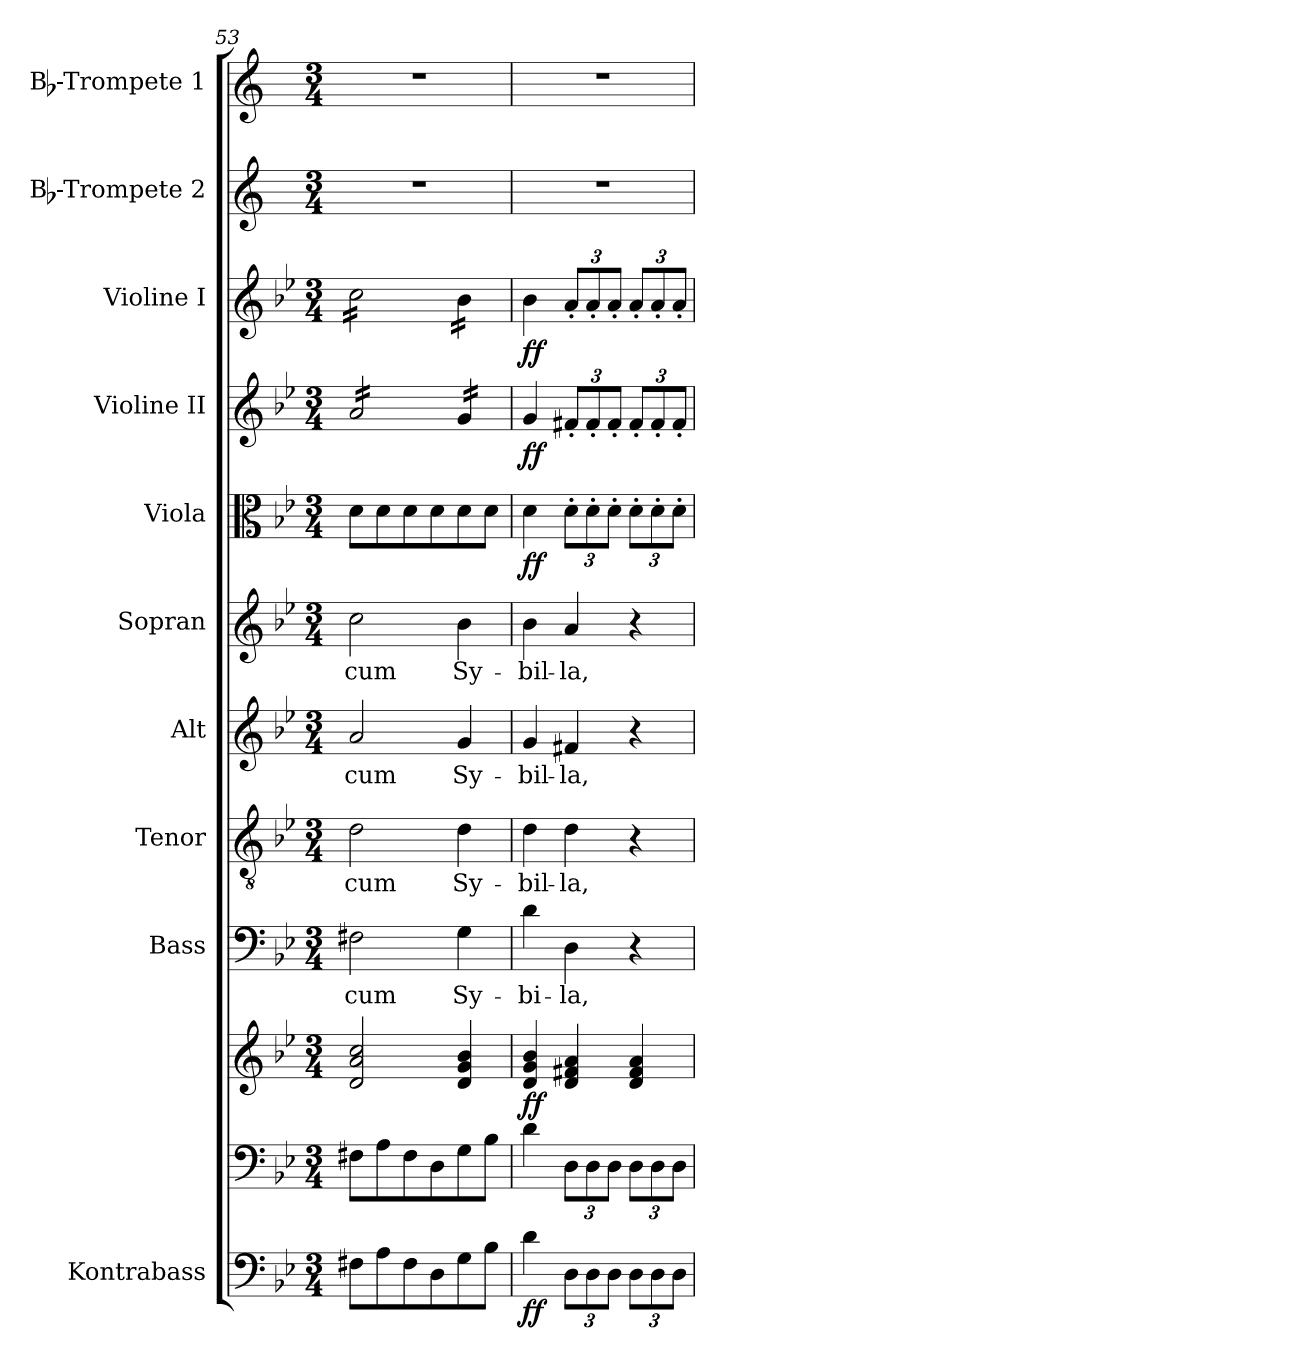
**kern	**dynam	**kern	**kern	**dynam	**kern	**text	**kern	**text	**kern	**text	**kern	**text	**kern	**dynam	**kern	**dynam	**kern	**dynam	**kern	**kern
*part11	*part11	*part10	*part10	*part10	*part9	*part9	*part8	*part8	*part7	*part7	*part6	*part6	*part5	*part5	*part4	*part4	*part3	*part3	*part2	*part1
*staff12	*staff12	*staff11	*staff10	*staff10/11	*staff9	*staff9	*staff8	*staff8	*staff7	*staff7	*staff6	*staff6	*staff5	*staff5	*staff4	*staff4	*staff3	*staff3	*staff2	*staff1
*I"Kontrabass	*	*	*	*	*I"Bass	*	*I"Tenor	*	*I"Alt	*	*I"Sopran	*	*I"Viola	*	*I"Violine II	*	*I"Violine I	*	*I"Bb-Trompete 2	*I"Bb-Trompete 1
*I'Kb.	*	*	*	*	*I'B.	*	*I'T.	*	*I'A.	*	*I'S.	*	*I'Vla.	*	*I'Vl. II	*	*I'Vl. I	*	*I'Bb Trp. 2	*I'Bb Trp. 1
*clefF4	*	*clefF4	*clefG2	*	*clefF4	*	*clefGv2	*	*clefG2	*	*clefG2	*	*clefC3	*	*clefG2	*	*clefG2	*	*clefG2	*clefG2
*ITrd7c12	*	*	*	*	*	*	*	*	*	*	*	*	*	*	*	*	*	*	*ITrd1c2	*ITrd1c2
*k[b-e-]	*	*k[b-e-]	*k[b-e-]	*	*k[b-e-]	*	*k[b-e-]	*	*k[b-e-]	*	*k[b-e-]	*	*k[b-e-]	*	*k[b-e-]	*	*k[b-e-]	*	*k[b-e-]	*k[b-e-]
*B-:	*	*B-:	*B-:	*	*B-:	*	*B-:	*	*B-:	*	*B-:	*	*B-:	*	*B-:	*	*B-:	*	*B-:	*B-:
*M3/4	*	*M3/4	*M3/4	*	*M3/4	*	*M3/4	*	*M3/4	*	*M3/4	*	*M3/4	*	*M3/4	*	*M3/4	*	*M3/4	*M3/4
=53	=53	=53	=53	=53	=53	=53	=53	=53	=53	=53	=53	=53	=53	=53	=53	=53	=53	=53	=53	=53
!	!	!	!	!	!	!LO:LY:b	!	!LO:LY:b	!	!LO:LY:b	!	!LO:LY:b	!	!	!	!	!	!	!	!
*	*	*	*	*	*	*	*	*	*	*	*	*	*	*	*tremolo	*	*	*	*	*
*	*	*	*	*	*	*	*	*	*	*	*	*	*	*	*	*	*tremolo	*	*	*
8FF#X\L	.	8F#X\L	2d/ 2a/ 2cc/	.	2F#X\	cum	2d\	cum	2a/	cum	2cc\	cum	8d\L	.	16a/LL	.	16cc\LL	.	2.r	2.r
.	.	.	.	.	.	.	.	.	.	.	.	.	.	.	16a/	.	16cc\	.	.	.
8AA\	.	8A\	.	.	.	.	.	.	.	.	.	.	8d\	.	16a/	.	16cc\	.	.	.
.	.	.	.	.	.	.	.	.	.	.	.	.	.	.	16a/	.	16cc\	.	.	.
8FF#\	.	8F#\	.	.	.	.	.	.	.	.	.	.	8d\	.	16a/	.	16cc\	.	.	.
.	.	.	.	.	.	.	.	.	.	.	.	.	.	.	16a/	.	16cc\	.	.	.
8DD\	.	8D\	.	.	.	.	.	.	.	.	.	.	8d\	.	16a/	.	16cc\	.	.	.
.	.	.	.	.	.	.	.	.	.	.	.	.	.	.	16a/JJ	.	16cc\JJ	.	.	.
!	!	!	!	!	!	!LO:LY:b	!	!LO:LY:b	!	!LO:LY:b	!	!LO:LY:b	!	!	!	!	!	!	!	!
8GG\	.	8G\	4d/ 4g/ 4b-/	.	4G\	Sy-	4d\	Sy-	4g/	Sy-	4b-\	Sy-	8d\	.	16g/LL	.	16b-\LL	.	.	.
.	.	.	.	.	.	.	.	.	.	.	.	.	.	.	16g/	.	16b-\	.	.	.
8BB-\J	.	8B-\J	.	.	.	.	.	.	.	.	.	.	8d\J	.	16g/	.	16b-\	.	.	.
.	.	.	.	.	.	.	.	.	.	.	.	.	.	.	16g/JJ	.	16b-\JJ	.	.	.
*	*	*	*	*	*	*	*	*	*	*	*	*	*	*	*	*	*Xtremolo	*	*	*
*	*	*	*	*	*	*	*	*	*	*	*	*	*	*	*Xtremolo	*	*	*	*	*
=54	=54	=54	=54	=54	=54	=54	=54	=54	=54	=54	=54	=54	=54	=54	=54	=54	=54	=54	=54	=54
!	!LO:DY:b	!	!	!LO:DY:b	!	!LO:LY:b	!	!LO:LY:b	!	!LO:LY:b	!	!LO:LY:b	!	!LO:DY:b	!	!LO:DY:b	!	!LO:DY:b	!	!
4D\	ff	4d\	4d/ 4g/ 4b-/	ff	4d\	-bi-	4d\	-bil-	4g/	-bil-	4b-\	-bil-	4d\	ff	4g/	ff	4b-\	ff	2.r	2.r
*Xbrackettup	*	*Xbrackettup	*	*	*	*	*	*	*	*	*	*	*	*	*	*	*	*	*	*
!	!	!	!	!	!	!LO:LY:b	!	!LO:LY:b	!	!LO:LY:b	!	!LO:LY:b	!	!	!	!	!	!	!	!
*	*	*	*	*	*	*	*	*	*	*	*	*	*Xbrackettup	*	*Xbrackettup	*	*Xbrackettup	*	*	*
12DD\L	.	12D\L	4d/ 4f#X/ 4a/	.	4D\	-la,	4d\	-la,	4f#X/	-la,	4a/	-la,	12d'>\L	.	12f#X'</L	.	12a'</L	.	.	.
12DD\	.	12D\	.	.	.	.	.	.	.	.	.	.	12d'>\	.	12f#'</	.	12a'</	.	.	.
12DD\J	.	12D\J	.	.	.	.	.	.	.	.	.	.	12d'>\J	.	12f#'</J	.	12a'</J	.	.	.
12DD\L	.	12D\L	4d/ 4f#/ 4a/	.	4r	.	4r	.	4r	.	4r	.	12d'>\L	.	12f#'</L	.	12a'</L	.	.	.
12DD\	.	12D\	.	.	.	.	.	.	.	.	.	.	12d'>\	.	12f#'</	.	12a'</	.	.	.
12DD\J	.	12D\J	.	.	.	.	.	.	.	.	.	.	12d'>\J	.	12f#'</J	.	12a'</J	.	.	.
=	=	=	=	=	=	=	=	=	=	=	=	=	=	=	=	=	=	=	=	=
*-	*-	*-	*-	*-	*-	*-	*-	*-	*-	*-	*-	*-	*-	*-	*-	*-	*-	*-	*-	*-
